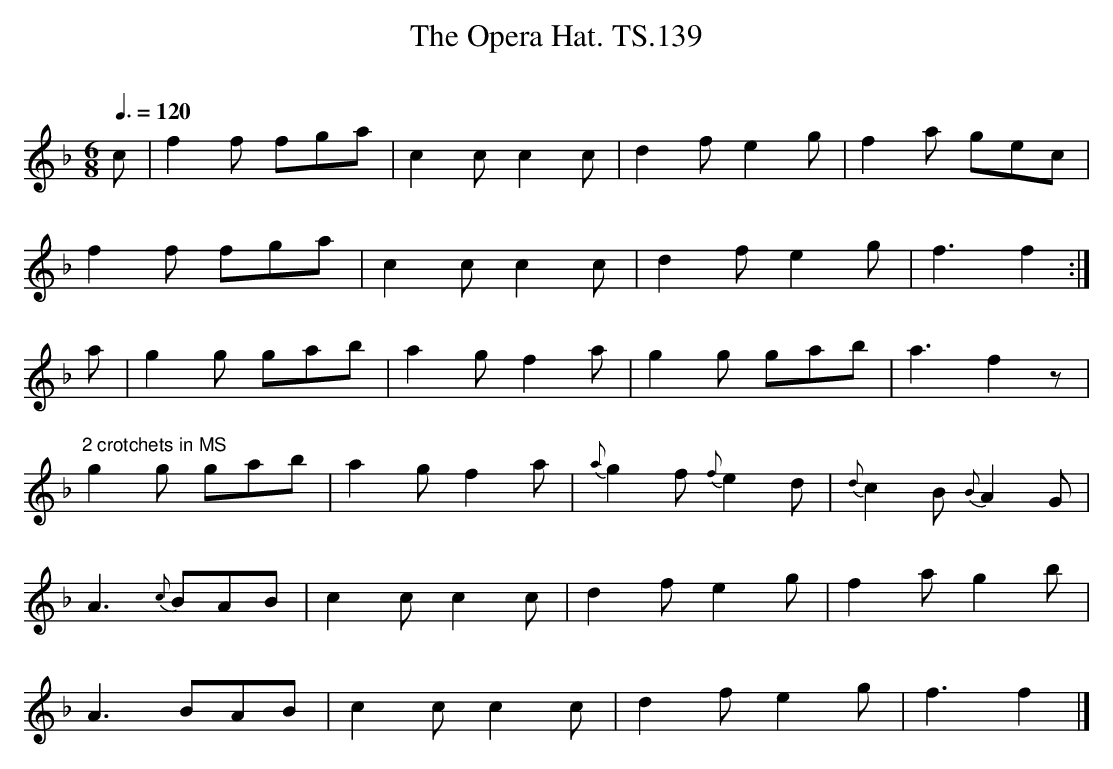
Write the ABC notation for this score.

X:1
T:Opera Hat. TS.139, The
M:6/8
L:1/8
Q:3/8=120
O:
K:F
c|f2f fga|c2cc2c|d2fe2g|f2a gec|
f2f fga|c2cc2c|d2fe2g|f3f2:|
a|g2g gab|a2gf2a|g2g gab|a3f2z|
"2 crotchets in MS"g2g gab|a2gf2a|{a}g2f{f}e2d|{d}c2B{B}A2G|
A3{c}BAB|c2cc2c|d2fe2g|f2ag2b|
A3BAB|c2cc2c|d2fe2g|f3f2|]
